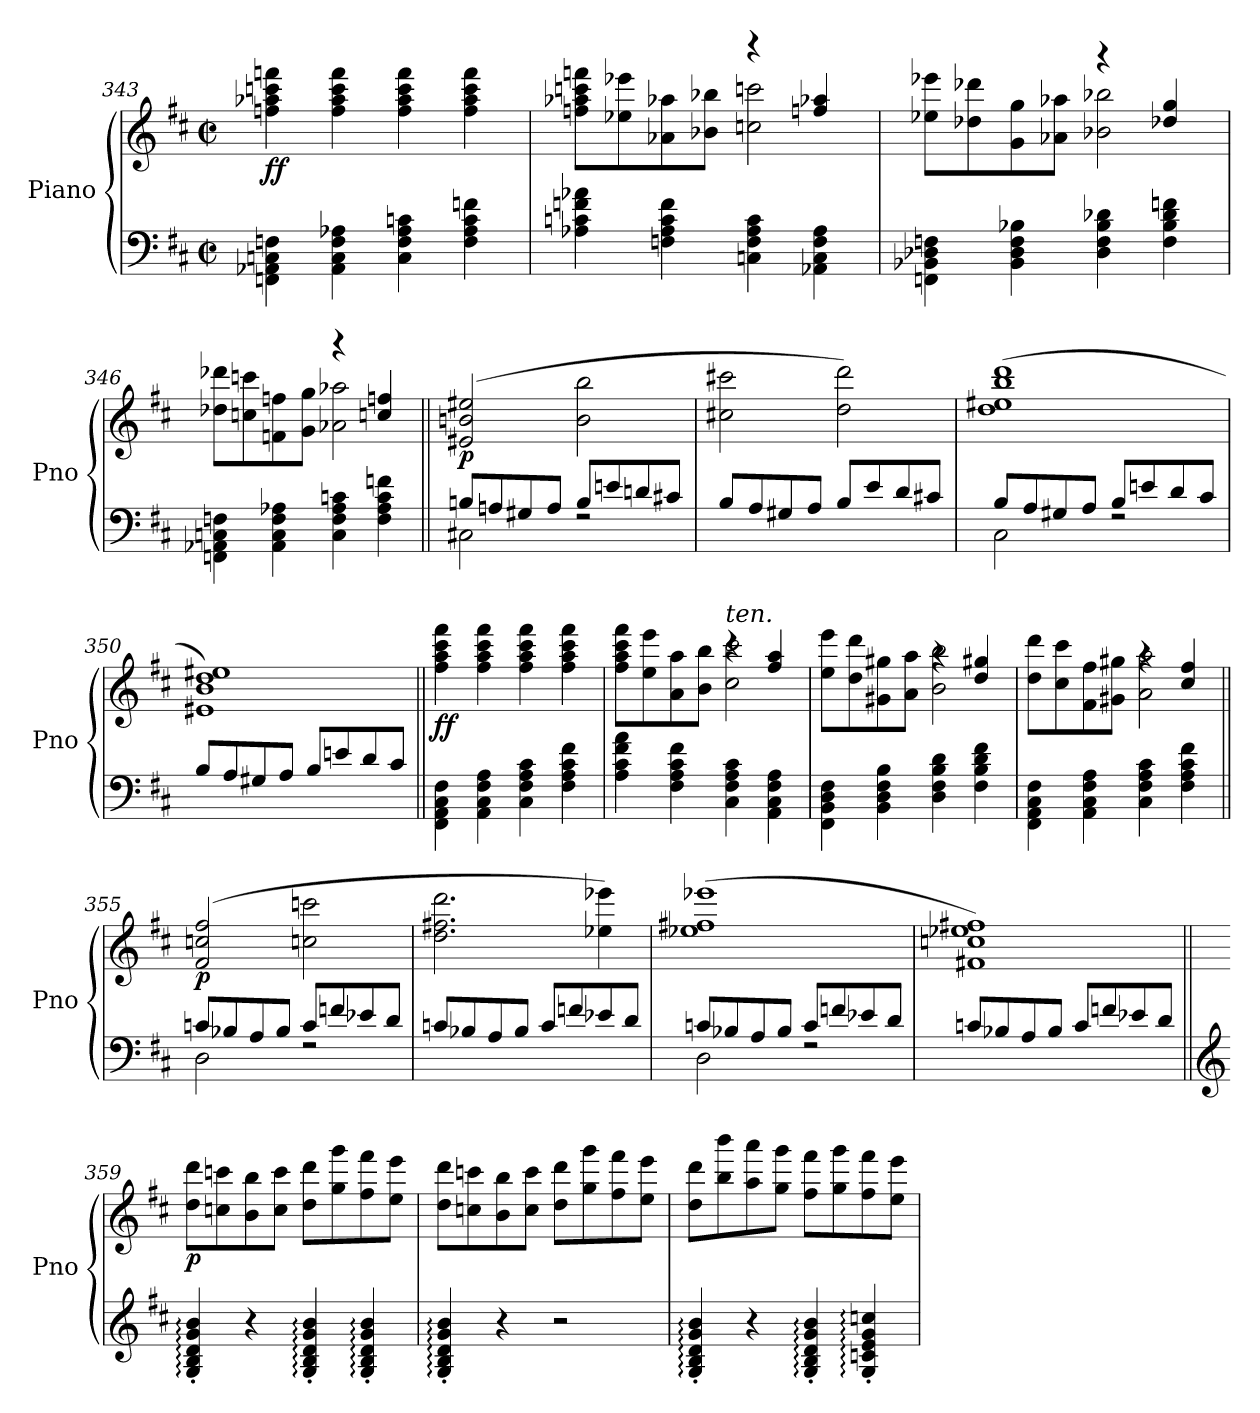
**kern	**kern	**dynam
*part1	*part1	*part1
*staff2	*staff1	*staff1/2
*I"Piano	*	*
*I'Pno	*	*
!!LO:LB:g=z
*clefF4	*clefG2	*
*k[f#c#]	*k[f#c#]	*
*M4/4	*M4/4	*
*met(c|)	*met(c|)	*
=343	=343	=343
!	!	!LO:DY:b
4FFn\ 4AA-X\ 4Cn\ 4Fn\	4ffn\ 4aa-X\ 4cccn\ 4fffn\	ff
4AA-\ 4C\ 4F\ 4A-X\	4ff\ 4aa-\ 4ccc\ 4fff\	.
4C\ 4F\ 4A-\ 4cn\	4ff\ 4aa-\ 4ccc\ 4fff\	.
4F\ 4A-\ 4c\ 4fn\	4ff\ 4aa-\ 4ccc\ 4fff\	.
=344	=344	=344
*	*^	*
4A-X\ 4cn\ 4fn\ 4a-X\	8ffn\ 8aa-X\ 8cccn\ 8fffn\L	2ryy	.
.	8ee-X\ 8eee-X\	.	.
4Fn\ 4A-\ 4c\ 4f\	8a-X\ 8aa-X\	.	.
.	8b-X\ 8bb-X\J	.	.
4Cn\ 4F\ 4A-\ 4c\	2ccn\ 2cccn\	4rdddd	.
4AA-X\ 4C\ 4F\ 4A-\	.	4ffn/ 4aa-X/	.
=345	=345	=345	=345
4FFn\ 4BB-X\ 4D-X\ 4Fn\	8ee-X\ 8eee-X\L	2ryy	.
.	8dd-X\ 8ddd-X\	.	.
4BB-\ 4D-\ 4F\ 4B-X\	8g\ 8gg\	.	.
.	8a-X\ 8aa-X\J	.	.
4D-\ 4F\ 4B-\ 4d-X\	2b-X\ 2bb-X\	4rbbb	.
4F\ 4B-\ 4d-\ 4fn\	.	4dd-X/ 4gg/	.
=346	=346	=346	=346
4FFn\ 4AA-X\ 4Cn\ 4Fn\	8dd-X\ 8ddd-X\L	2ryy	.
.	8ccn\ 8cccn\	.	.
4AA-\ 4C\ 4F\ 4A-X\	8fn\ 8ffn\	.	.
.	8g\ 8gg\J	.	.
4C\ 4F\ 4A-\ 4cn\	2a-X\ 2aa-X\	4rbbb	.
4F\ 4A-\ 4c\ 4fn\	.	4ccn/ 4ffn/	.
!!LO:LB:g=z
=347||	=347||	=347||	=347||
*^	*	*	*
!	!	!	!	!LO:DY:b
*	*	*v	*v	*
8Bn/L	2C#X\	(2e#X/ 2bn/ 2ee#X/	p
8An/	.	.	.
8G#X/	.	.	.
8A/J	.	.	.
8B/L	2rF	2b\ 2bb\	.
8en/	.	.	.
8dn/	.	.	.
8c#X/J	.	.	.
*v	*v	*	*
=348	=348	=348
8B/L	2cc#X\ 2ccc#X\	.
8A/	.	.
8G#X/	.	.
8A/J	.	.
8B/L	2dd\ 2ddd\)	.
8e/	.	.
8d/	.	.
8c#X/J	.	.
=349	=349	=349
*^	*	*
8B/L	2C#\	(>1dd 1ee#X 1bb 1ddd	.
8A/	.	.	.
8G#X/	.	.	.
8A/J	.	.	.
8B/L	2rF	.	.
8en/	.	.	.
8d/	.	.	.
8c#/J	.	.	.
*v	*v	*	*
=350	=350	=350
8B/L	1e#X 1b 1dd 1ee#X)	.
8A/	.	.
8G#X/	.	.
8A/J	.	.
8B/L	.	.
8en/	.	.
8d/	.	.
8c#/J	.	.
!!LO:LB:g=z
=351||	=351||	=351||
!	!	!LO:DY:b
4FF#\ 4AA\ 4C#\ 4F#\	4ff#\ 4aa\ 4ccc#\ 4fff#\	ff
4AA\ 4C#\ 4F#\ 4A\	4ff#\ 4aa\ 4ccc#\ 4fff#\	.
4C#\ 4F#\ 4A\ 4c#\	4ff#\ 4aa\ 4ccc#\ 4fff#\	.
4F#\ 4A\ 4c#\ 4f#\	4ff#\ 4aa\ 4ccc#\ 4fff#\	.
=352	=352	=352
*	*^	*
4A\ 4c#\ 4f#\ 4a\	8ff#\ 8aa\ 8ccc#\ 8fff#\L	2ryy	.
.	8ee\ 8eee\	.	.
4F#\ 4A\ 4c#\ 4f#\	8a\ 8aa\	.	.
.	8b\ 8bb\J	.	.
!	!LO:TX:a:i:t=ten.	!	!
4C#\ 4F#\ 4A\ 4c#\	2cc#\ 2ccc#\	4rccc	.
4AA\ 4C#\ 4F#\ 4A\	.	4ff#/ 4aa/	.
=353	=353	=353	=353
4FF#\ 4BB\ 4D\ 4F#\	8ee\ 8eee\L	2ryy	.
.	8dd\ 8ddd\	.	.
4BB\ 4D\ 4F#\ 4B\	8g#X\ 8gg#X\	.	.
.	8a\ 8aa\J	.	.
4D\ 4F#\ 4B\ 4d\	2b\ 2bb\	4raa	.
4F#\ 4B\ 4d\ 4f#\	.	4dd/ 4gg#X/	.
=354	=354	=354	=354
4FF#\ 4AA\ 4C#\ 4F#\	8dd\ 8ddd\L	2ryy	.
.	8cc#\ 8ccc#\	.	.
4AA\ 4C#\ 4F#\ 4A\	8f#\ 8ff#\	.	.
.	8g#X\ 8gg#X\J	.	.
4C#\ 4F#\ 4A\ 4c#\	2a\ 2aa\	4raa	.
4F#\ 4A\ 4c#\ 4f#\	.	4cc#/ 4ff#/	.
=355||	=355||	=355||	=355||
*^	*	*	*
!	!	!	!	!LO:DY:b
*	*	*v	*v	*
8cn/L	2D\	(2f#/ 2ccn/ 2ff#/	p
8B-X/	.	.	.
8A/	.	.	.
8B-/J	.	.	.
8c/L	2rF	2ccn\ 2cccn\	.
8fn/	.	.	.
8e-X/	.	.	.
8d/J	.	.	.
*v	*v	*	*
!!LO:LB:g=z
=356	=356	=356
8cn/L	2.dd\ 2.ff#X\ 2.ddd\	.
8B-X/	.	.
8A/	.	.
8B-/J	.	.
8c/L	.	.
8fn/	.	.
8e-X/	4ee-X\ 4eee-X\)	.
8d/J	.	.
=357	=357	=357
*^	*	*
8cn/L	2D\	(>1ee-X 1ff#X 1eee-X	.
8B-X/	.	.	.
8A/	.	.	.
8B-/J	.	.	.
8c/L	2rF	.	.
8fn/	.	.	.
8e-X/	.	.	.
8d/J	.	.	.
*v	*v	*	*
=358	=358	=358
8cn/L	1f#X 1ccn 1ee-X 1ff#X)	.
8B-X/	.	.
8A/	.	.
8B-/J	.	.
8c/L	.	.
8fn/	.	.
8e-X/	.	.
8d/J	.	.
=359||	=359||	=359||
*clefG2	*	*
!	!	!LO:DY:b
4G/:' 4B/:' 4d/:' 4g/:' 4b/:'	8dd\ 8ddd\L	p
.	8ccn\ 8cccn\	.
4r	8b\ 8bb\	.
.	8cc\ 8ccc\J	.
4G/:' 4B/:' 4d/:' 4g/:' 4b/:'	8dd\ 8ddd\L	.
.	8gg\ 8ggg\	.
4G/:' 4B/:' 4d/:' 4g/:' 4b/:'	8ff#\ 8fff#\	.
.	8ee\ 8eee\J	.
!!LO:LB:g=z
=360	=360	=360
4G/:' 4B/:' 4d/:' 4g/:' 4b/:'	8dd\ 8ddd\L	.
.	8ccn\ 8cccn\	.
4r	8b\ 8bb\	.
.	8cc\ 8ccc\J	.
2r	8dd\ 8ddd\L	.
.	8gg\ 8ggg\	.
.	8ff#\ 8fff#\	.
.	8ee\ 8eee\J	.
=361	=361	=361
4G/:' 4B/:' 4d/:' 4g/:' 4b/:'	8dd\ 8ddd\L	.
.	8bb\ 8bbb\	.
4r	8aa\ 8aaa\	.
.	8gg\ 8ggg\J	.
4G/:' 4B/:' 4d/:' 4g/:' 4b/:'	8ff#\ 8fff#\L	.
.	8gg\ 8ggg\	.
4G/:' 4cn/:' 4e/:' 4g/:' 4ccn/:'	8ff#\ 8fff#\	.
.	8ee\ 8eee\J	.
=	=	=
*-	*-	*-
